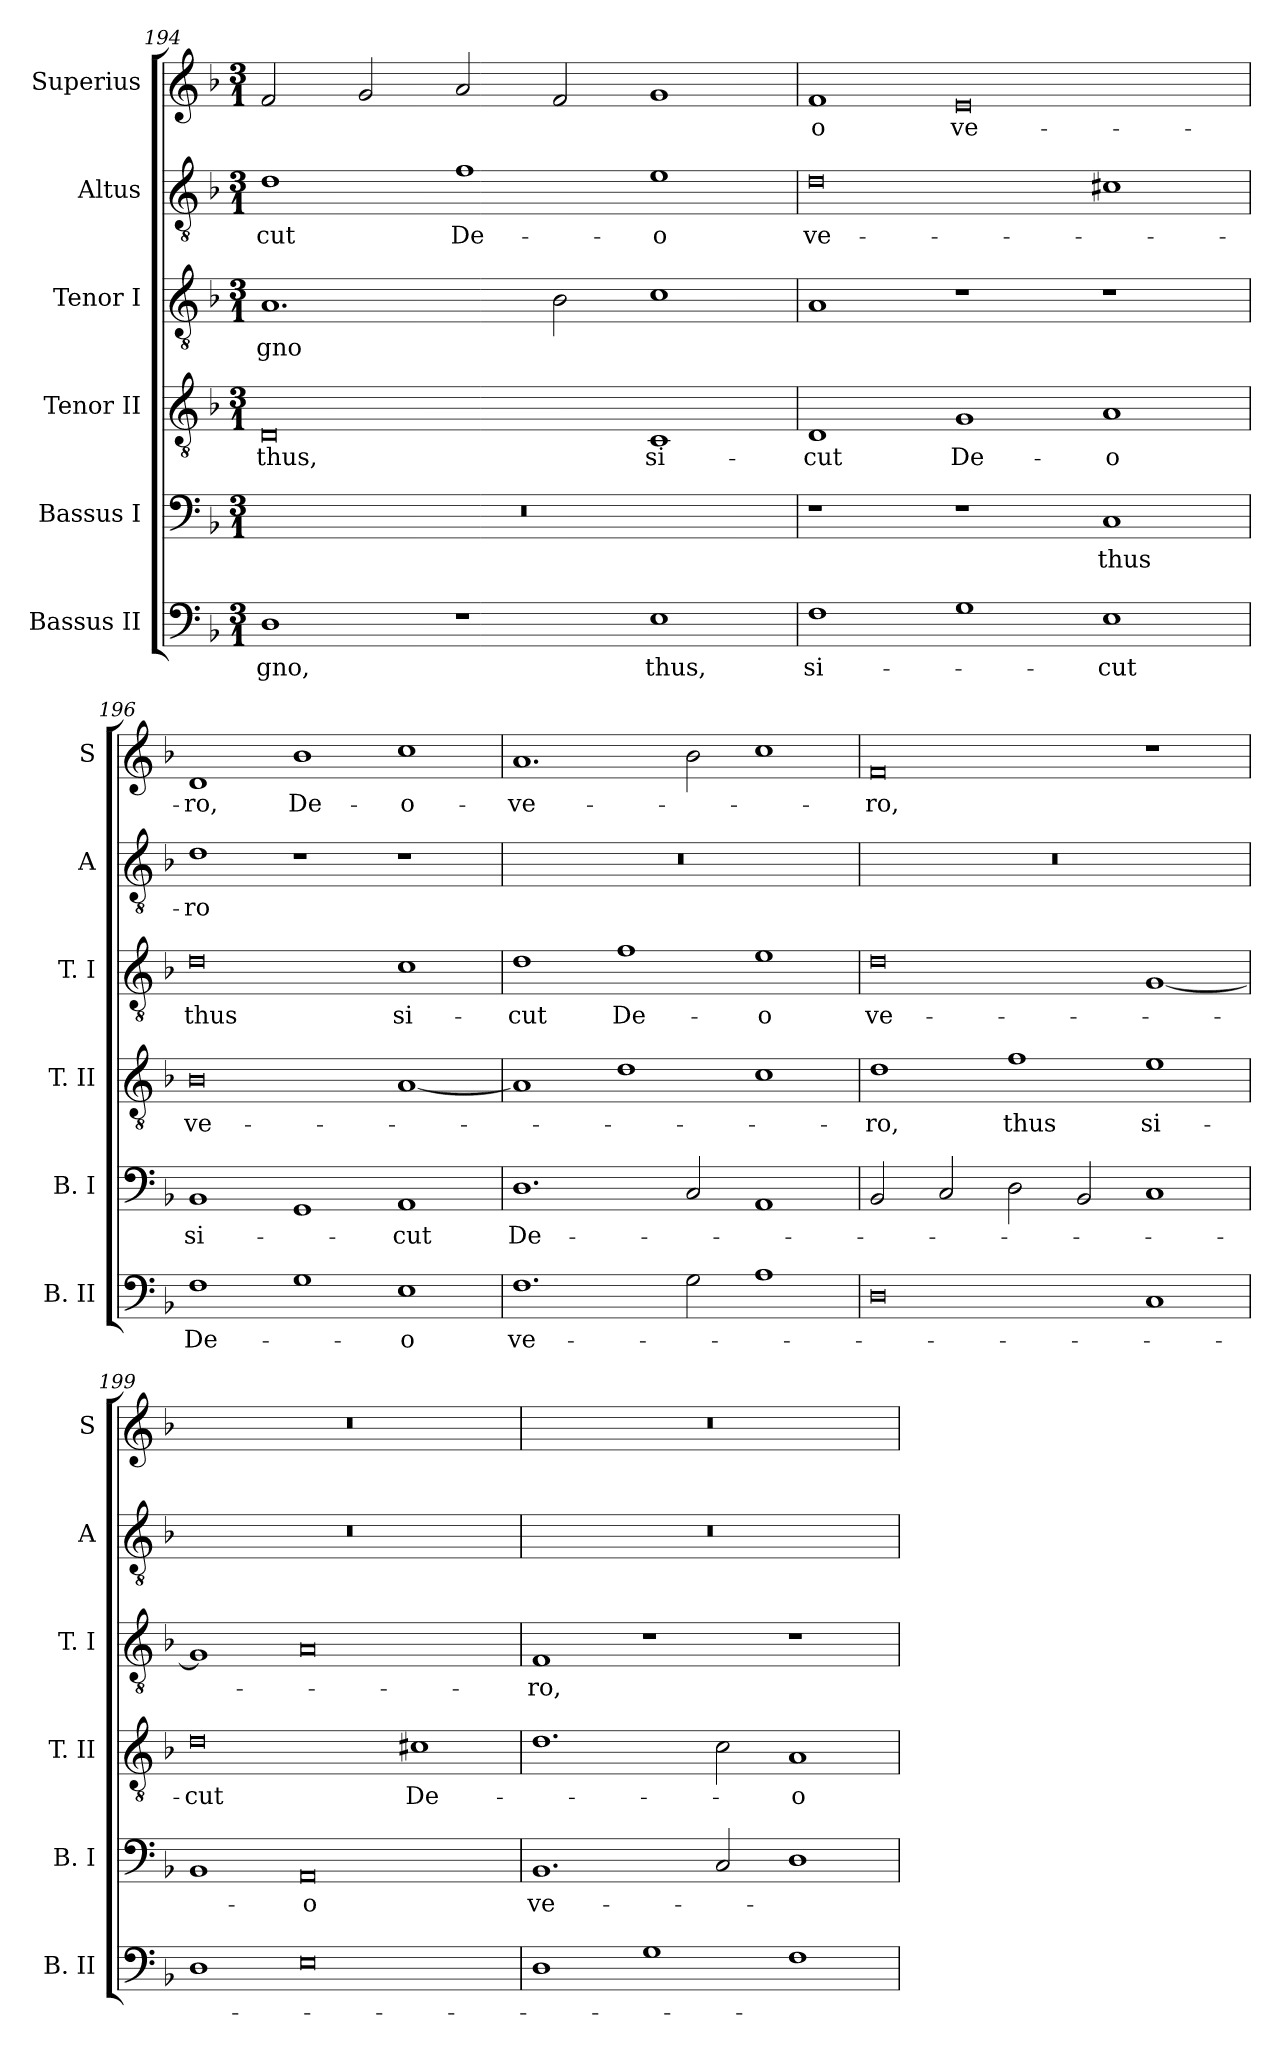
**kern	**text	**kern	**text	**kern	**text	**kern	**text	**kern	**text	**kern	**text
*part6	*part6	*part5	*part5	*part4	*part4	*part3	*part3	*part2	*part2	*part1	*part1
*staff6	*staff6	*staff5	*staff5	*staff4	*staff4	*staff3	*staff3	*staff2	*staff2	*staff1	*staff1
*I"Bassus II	*	*I"Bassus I	*	*I"Tenor II	*	*I"Tenor I	*	*I"Altus	*	*I"Superius	*
*I'B. II	*	*I'B. I	*	*I'T. II	*	*I'T. I	*	*I'A	*	*I'S	*
*clefF4	*	*clefF4	*	*clefGv2	*	*clefGv2	*	*clefGv2	*	*clefG2	*
*k[b-]	*	*k[b-]	*	*k[b-]	*	*k[b-]	*	*k[b-]	*	*k[b-]	*
*F:	*	*F:	*	*F:	*	*F:	*	*F:	*	*F:	*
*M3/1	*	*M3/1	*	*M3/1	*	*M3/1	*	*M3/1	*	*M3/1	*
=194	=194	=194	=194	=194	=194	=194	=194	=194	=194	=194	=194
1D	-gno,	0.r	.	0D	thus,	1.A	-gno	1d	-cut	2f	.
.	.	.	.	.	.	.	.	.	.	2g	.
1r	.	.	.	.	.	.	.	1f	De-	2a	.
.	.	.	.	.	.	2B-	.	.	.	2f	.
1E	thus,	.	.	1C	si-	1c	.	1e	-o	1g	.
=195	=195	=195	=195	=195	=195	=195	=195	=195	=195	=195	=195
1F	si-	1r	.	1D	-cut	1A	.	0d	ve-	1f	-o
1G	.	1r	.	1G	De-	1r	.	.	.	0e	ve-
1E	-cut	1C	thus	1A	-o	1r	.	1c#X	.	.	.
=196	=196	=196	=196	=196	=196	=196	=196	=196	=196	=196	=196
1F	De-	1BB-	si-	0B-	ve-	0d	thus	1d	-ro	1d	-ro,
1G	.	1GG	.	.	.	.	.	1r	.	1b-	De-
1E	-o	1AA	-cut	[1A	.	1c	si-	1r	.	1cc	-o-
=197	=197	=197	=197	=197	=197	=197	=197	=197	=197	=197	=197
1.F	ve-	1.D	De-	1A]	.	1d	-cut	0.r	.	1.a	-ve-
.	.	.	.	1d	.	1f	De-	.	.	.	.
2G	.	2C	.	.	.	.	.	.	.	2b-	.
1A	.	1AA	.	1c	.	1e	-o	.	.	1cc	.
=198	=198	=198	=198	=198	=198	=198	=198	=198	=198	=198	=198
0D	.	2BB-	.	1d	-ro,	0d	ve-	0.r	.	0f	-ro,
.	.	2C	.	.	.	.	.	.	.	.	.
.	.	2D	.	1f	thus	.	.	.	.	.	.
.	.	2BB-	.	.	.	.	.	.	.	.	.
1C	.	1C	.	1e	si-	[1G	.	.	.	1r	.
=199	=199	=199	=199	=199	=199	=199	=199	=199	=199	=199	=199
1D	.	1BB-	.	0d	-cut	1G]	.	0.r	.	1%3r	.
0E	.	0AA	-o	.	.	0A	.	.	.	.	.
.	.	.	.	1c#X	De-	.	.	.	.	.	.
=200	=200	=200	=200	=200	=200	=200	=200	=200	=200	=200	=200
1D	.	1.BB-	ve-	1.d	.	1F	-ro,	0.r	.	1%3r	.
1G	.	.	.	.	.	1r	.	.	.	.	.
.	.	2C	.	2c	.	.	.	.	.	.	.
1F	.	1D	.	1A	-o	1r	.	.	.	.	.
=	=	=	=	=	=	=	=	=	=	=	=
*-	*-	*-	*-	*-	*-	*-	*-	*-	*-	*-	*-
